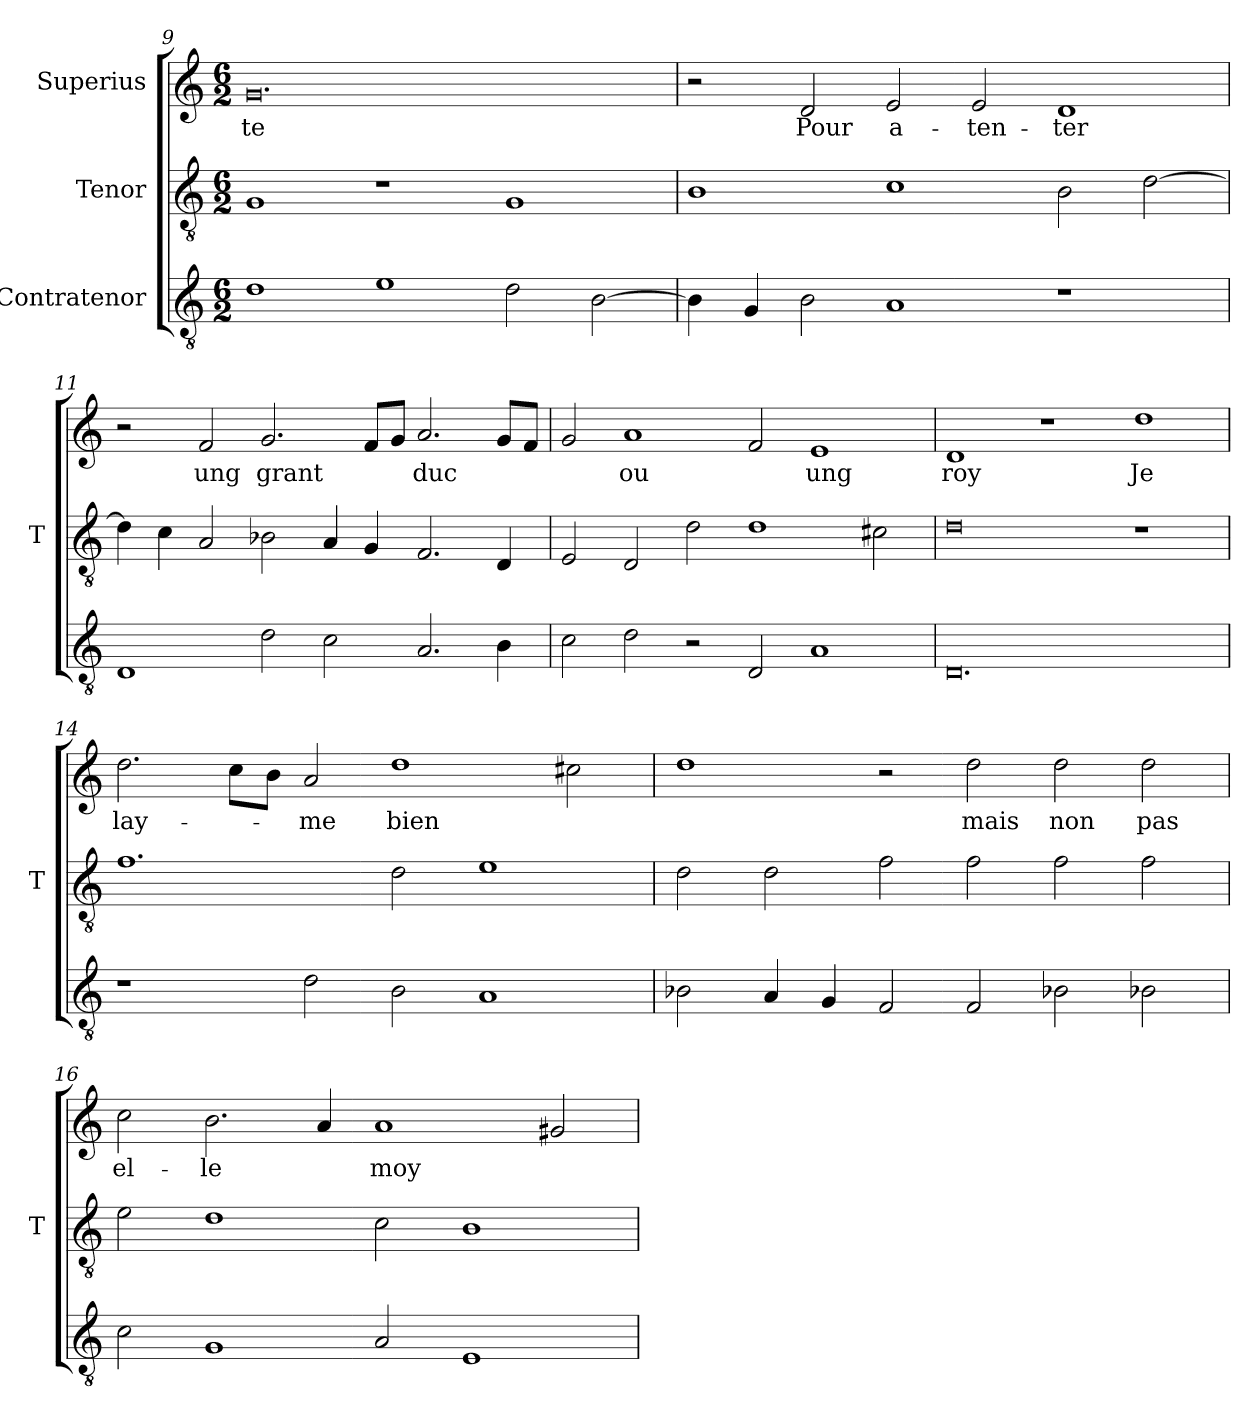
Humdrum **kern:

**kern	**kern	**kern	**text
*part3	*part2	*part1	*part1
*staff3	*staff2	*staff1	*staff1
*I"Contratenor	*I"Tenor	*I"Superius	*
*	*I'T	*	*
*clefGv2	*clefGv2	*clefG2	*
*M6/2	*M6/2	*M6/2	*
=9	=9	=9	=9
1d	1G	0.g	-te
1e	1r	.	.
2d	1G	.	.
[2B	.	.	.
=10	=10	=10	=10
4B]	1B	2r	.
4G	.	.	.
2B	.	2d	-Pour
1A	1c	2e	a-
.	.	2e	-ten-
1r	2B	1d	-ter
.	[2d	.	.
=11	=11	=11	=11
1D	4d]	2r	.
.	4c	.	.
.	2A	2f	-ung
2d	2B-X	2.g	-grant
2c	4A	.	.
.	4G	8f/L	.
.	.	8g/J	.
2.A	2.F	2.a	-duc
4B	4D	8g/L	.
.	.	8f/J	.
=12	=12	=12	=12
2c	2E	2g	.
2d	2D	1a	-ou
2r	2d	.	.
2D	1d	2f	.
1A	.	1e	-ung
.	2c#X	.	.
=13	=13	=13	=13
0.D	0d	1d	-roy
.	.	1r	.
.	1r	1dd	-Je
=14	=14	=14	=14
1r	1.f	2.dd	lay-
.	.	8cc\L	.
.	.	8b\J	.
2d	.	2a	-me
2B	2d	1dd	-bien
1A	1e	.	.
.	.	2cc#X	.
=15	=15	=15	=15
2B-X	2d	1dd	.
4A	2d	.	.
4G	.	.	.
2F	2f	2r	.
2F	2f	2dd	-mais
2B-X	2f	2dd	-non
2B-X	2f	2dd	-pas
=16	=16	=16	=16
2c	2e	2cc	el-
1G	1d	2.b	-le
.	.	4a	.
2A	2c	1a	-moy
1E	1B	.	.
.	.	2g#X	.
=	=	=	=
*-	*-	*-	*-
